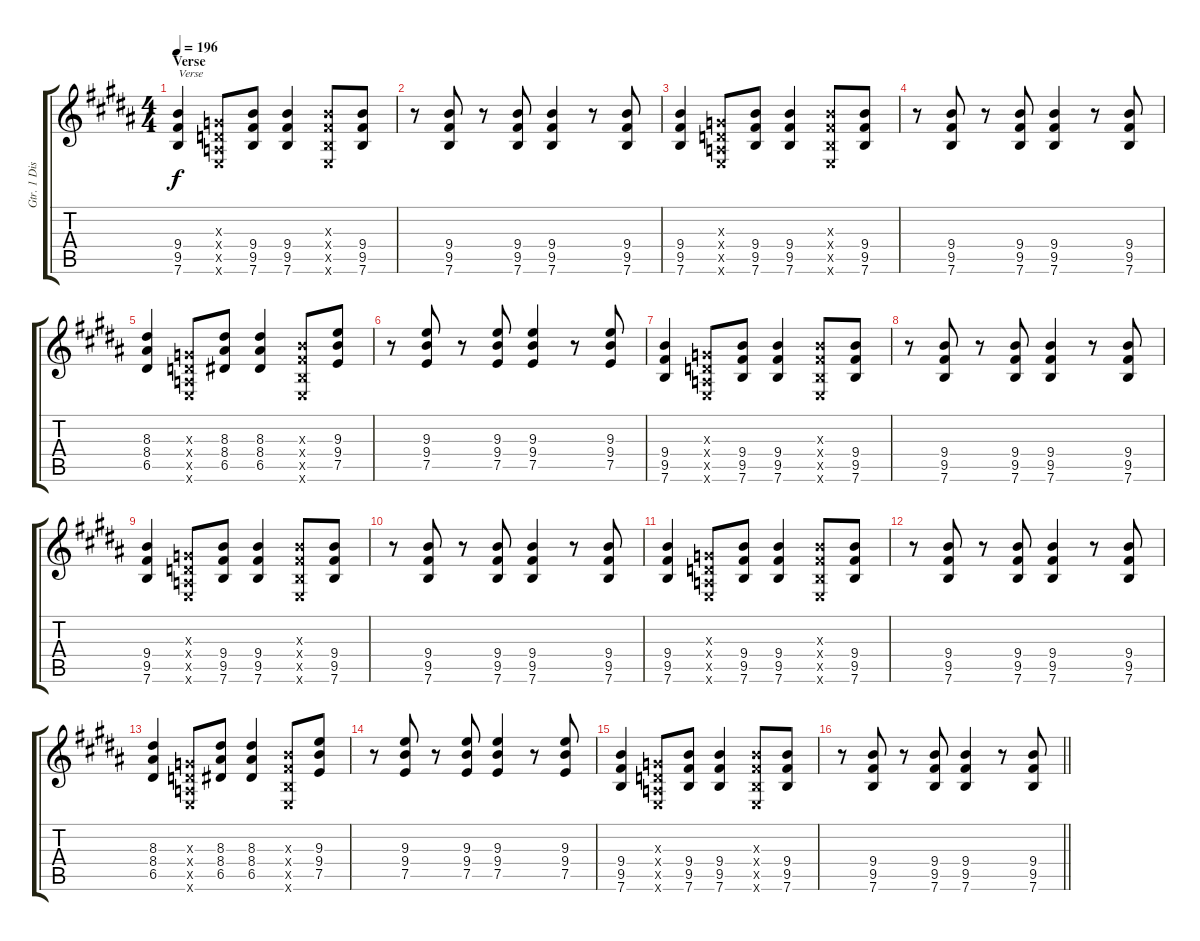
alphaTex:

\track ("Gtr. 1 Distortion" "Gtr. 1 Dis") {instrument distortionguitar}
\staff {score tabs}
\tuning (E4 B3 G3 D3 A2 E2) {hide}
\ts (4 4)
\section ("" "Verse")
\tempo 196
\clef g2
\ks b
(9.4 9.5 7.6).4{txt "Verse" dy f} (0.3{x} 0.4{x} 0.5{x} 0.6{x}).8 (9.4 9.5 7.6).8 (9.4 9.5 7.6).4 (4.3{x} 4.4{x} 2.5{x} 0.6{x}).8 (9.4 9.5 7.6).8 |
r.8 (9.4 9.5 7.6).8 r.8 (9.4 9.5 7.6).8 (9.4 9.5 7.6).4 r.8 (9.4 9.5 7.6).8 |
(9.4 9.5 7.6).4 (0.3{x} 0.4{x} 0.5{x} 0.6{x}).8 (9.4 9.5 7.6).8 (9.4 9.5 7.6).4 (4.3{x} 4.4{x} 2.5{x} 0.6{x}).8 (9.4 9.5 7.6).8 |
r.8 (9.4 9.5 7.6).8 r.8 (9.4 9.5 7.6).8 (9.4 9.5 7.6).4 r.8 (9.4 9.5 7.6).8 |
(8.3 8.4 6.5).4 (0.3{x} 0.4{x} 0.5{x} 0.6{x}).8 (8.3 8.4 6.5).8 (8.3 8.4 6.5).4 (4.3{x} 4.4{x} 2.5{x} 0.6{x}).8 (9.3 9.4 7.5).8 |
r.8 (9.3 9.4 7.5).8 r.8 (9.3 9.4 7.5).8 (9.3 9.4 7.5).4 r.8 (9.3 9.4 7.5).8 |
(9.4 9.5 7.6).4 (0.3{x} 0.4{x} 0.5{x} 0.6{x}).8 (9.4 9.5 7.6).8 (9.4 9.5 7.6).4 (4.3{x} 4.4{x} 2.5{x} 0.6{x}).8 (9.4 9.5 7.6).8 |
r.8 (9.4 9.5 7.6).8 r.8 (9.4 9.5 7.6).8 (9.4 9.5 7.6).4 r.8 (9.4 9.5 7.6).8 |
(9.4 9.5 7.6).4 (0.3{x} 0.4{x} 0.5{x} 0.6{x}).8 (9.4 9.5 7.6).8 (9.4 9.5 7.6).4 (4.3{x} 4.4{x} 2.5{x} 0.6{x}).8 (9.4 9.5 7.6).8 |
r.8 (9.4 9.5 7.6).8 r.8 (9.4 9.5 7.6).8 (9.4 9.5 7.6).4 r.8 (9.4 9.5 7.6).8 |
(9.4 9.5 7.6).4 (0.3{x} 0.4{x} 0.5{x} 0.6{x}).8 (9.4 9.5 7.6).8 (9.4 9.5 7.6).4 (4.3{x} 4.4{x} 2.5{x} 0.6{x}).8 (9.4 9.5 7.6).8 |
r.8 (9.4 9.5 7.6).8 r.8 (9.4 9.5 7.6).8 (9.4 9.5 7.6).4 r.8 (9.4 9.5 7.6).8 |
(8.3 8.4 6.5).4 (0.3{x} 0.4{x} 0.5{x} 0.6{x}).8 (8.3 8.4 6.5).8 (8.3 8.4 6.5).4 (4.3{x} 4.4{x} 2.5{x} 0.6{x}).8 (9.3 9.4 7.5).8 |
r.8 (9.3 9.4 7.5).8 r.8 (9.3 9.4 7.5).8 (9.3 9.4 7.5).4 r.8 (9.3 9.4 7.5).8 |
(9.4 9.5 7.6).4 (0.3{x} 0.4{x} 0.5{x} 0.6{x}).8 (9.4 9.5 7.6).8 (9.4 9.5 7.6).4 (4.3{x} 4.4{x} 2.5{x} 0.6{x}).8 (9.4 9.5 7.6).8 |
\barLineRight lightlight
r.8 (9.4 9.5 7.6).8 r.8 (9.4 9.5 7.6).8 (9.4 9.5 7.6).4 r.8 (9.4 9.5 7.6).8
